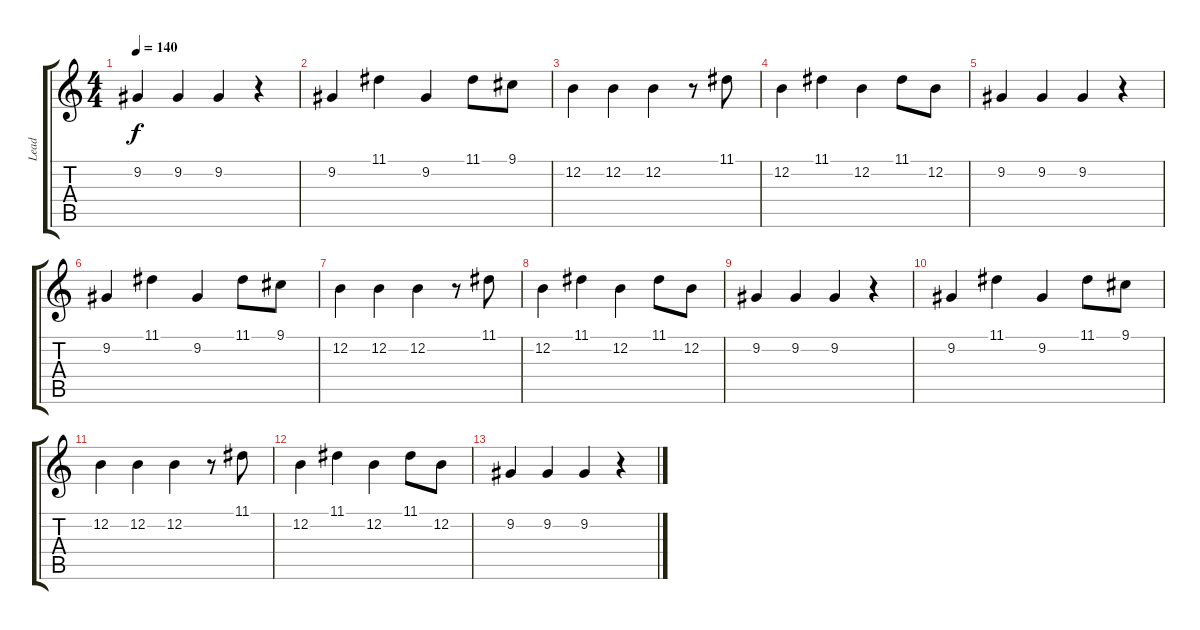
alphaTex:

\track ("Lead" "Lead") {instrument lead2sawtooth}
\staff {score tabs}
\tuning (E4 B3 G3 D3 A2 E2) {hide}
\ts (4 4)
\tempo 140
\clef g2
\ks c
9.2.4{dy f} 9.2.4 9.2.4 r.4 |
9.2.4 11.1.4 9.2.4 11.1.8 9.1.8 |
12.2.4 12.2.4 12.2.4 r.8 11.1.8 |
12.2.4 11.1.4 12.2.4 11.1.8 12.2.8 |
9.2.4 9.2.4 9.2.4 r.4 |
9.2.4 11.1.4 9.2.4 11.1.8 9.1.8 |
12.2.4 12.2.4 12.2.4 r.8 11.1.8 |
12.2.4 11.1.4 12.2.4 11.1.8 12.2.8 |
9.2.4 9.2.4 9.2.4 r.4 |
9.2.4 11.1.4 9.2.4 11.1.8 9.1.8 |
12.2.4 12.2.4 12.2.4 r.8 11.1.8 |
12.2.4 11.1.4 12.2.4 11.1.8 12.2.8 |
9.2.4 9.2.4 9.2.4 r.4
